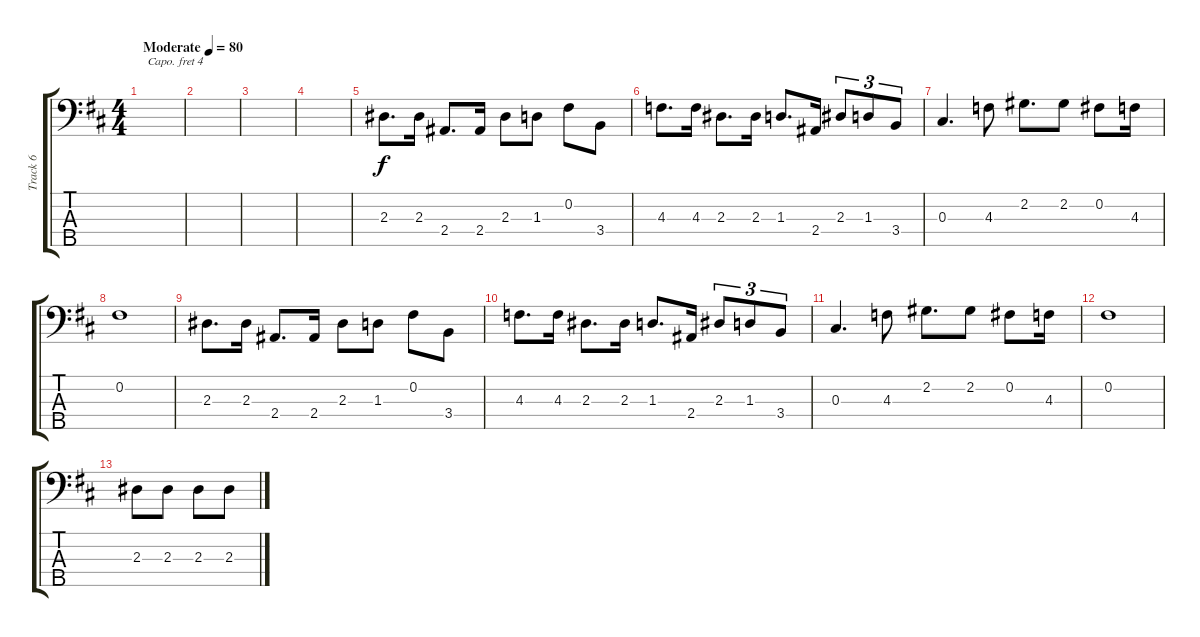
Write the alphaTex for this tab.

\track ("Track 6" "Track 6") {instrument electricbassfinger}
\staff {score tabs}
\capo 4
\tuning (G2 D2 A1 E1 B0) {hide}
\ts (4 4)
\tempo (80 "Moderate")
\clef f4
\ks d
|
|
|
|
2.3.8{d instrument electricbassfinger} 2.3.16{instrument slapbass1} 2.4.8{d instrument electricbassfinger} 2.4.16{instrument slapbass1} 2.3.8{instrument slapbass1} 1.3.8{instrument electricbassfinger} 0.2.8{instrument slapbass1} 3.4.8{instrument electricbassfinger} |
4.3.8{d instrument slapbass1} 4.3.16{instrument electricbassfinger} 2.3.8{d instrument electricbassfinger} 2.3.16{instrument slapbass1} 1.3.8{d instrument electricbassfinger} 2.4.16{instrument slapbass1} 2.3.8{tu (3 2)} 1.3.8{tu (3 2)} 3.4.8{tu (3 2)} |
0.3.4{d} 4.3.8 2.2.8{d} 2.2.8 0.2.8 4.3.16 |
0.2.1 |
2.3.8{d instrument electricbassfinger} 2.3.16 2.4.8{d} 2.4.16 2.3.8 1.3.8 0.2.8 3.4.8 |
4.3.8{d} 4.3.16 2.3.8{d} 2.3.16 1.3.8{d} 2.4.16 2.3.8{tu (3 2)} 1.3.8{tu (3 2)} 3.4.8{tu (3 2)} |
0.3.4{d} 4.3.8 2.2.8{d} 2.2.8 0.2.8 4.3.16 |
0.2.1 |
2.3.8 2.3.8 2.3.8 2.3.8
